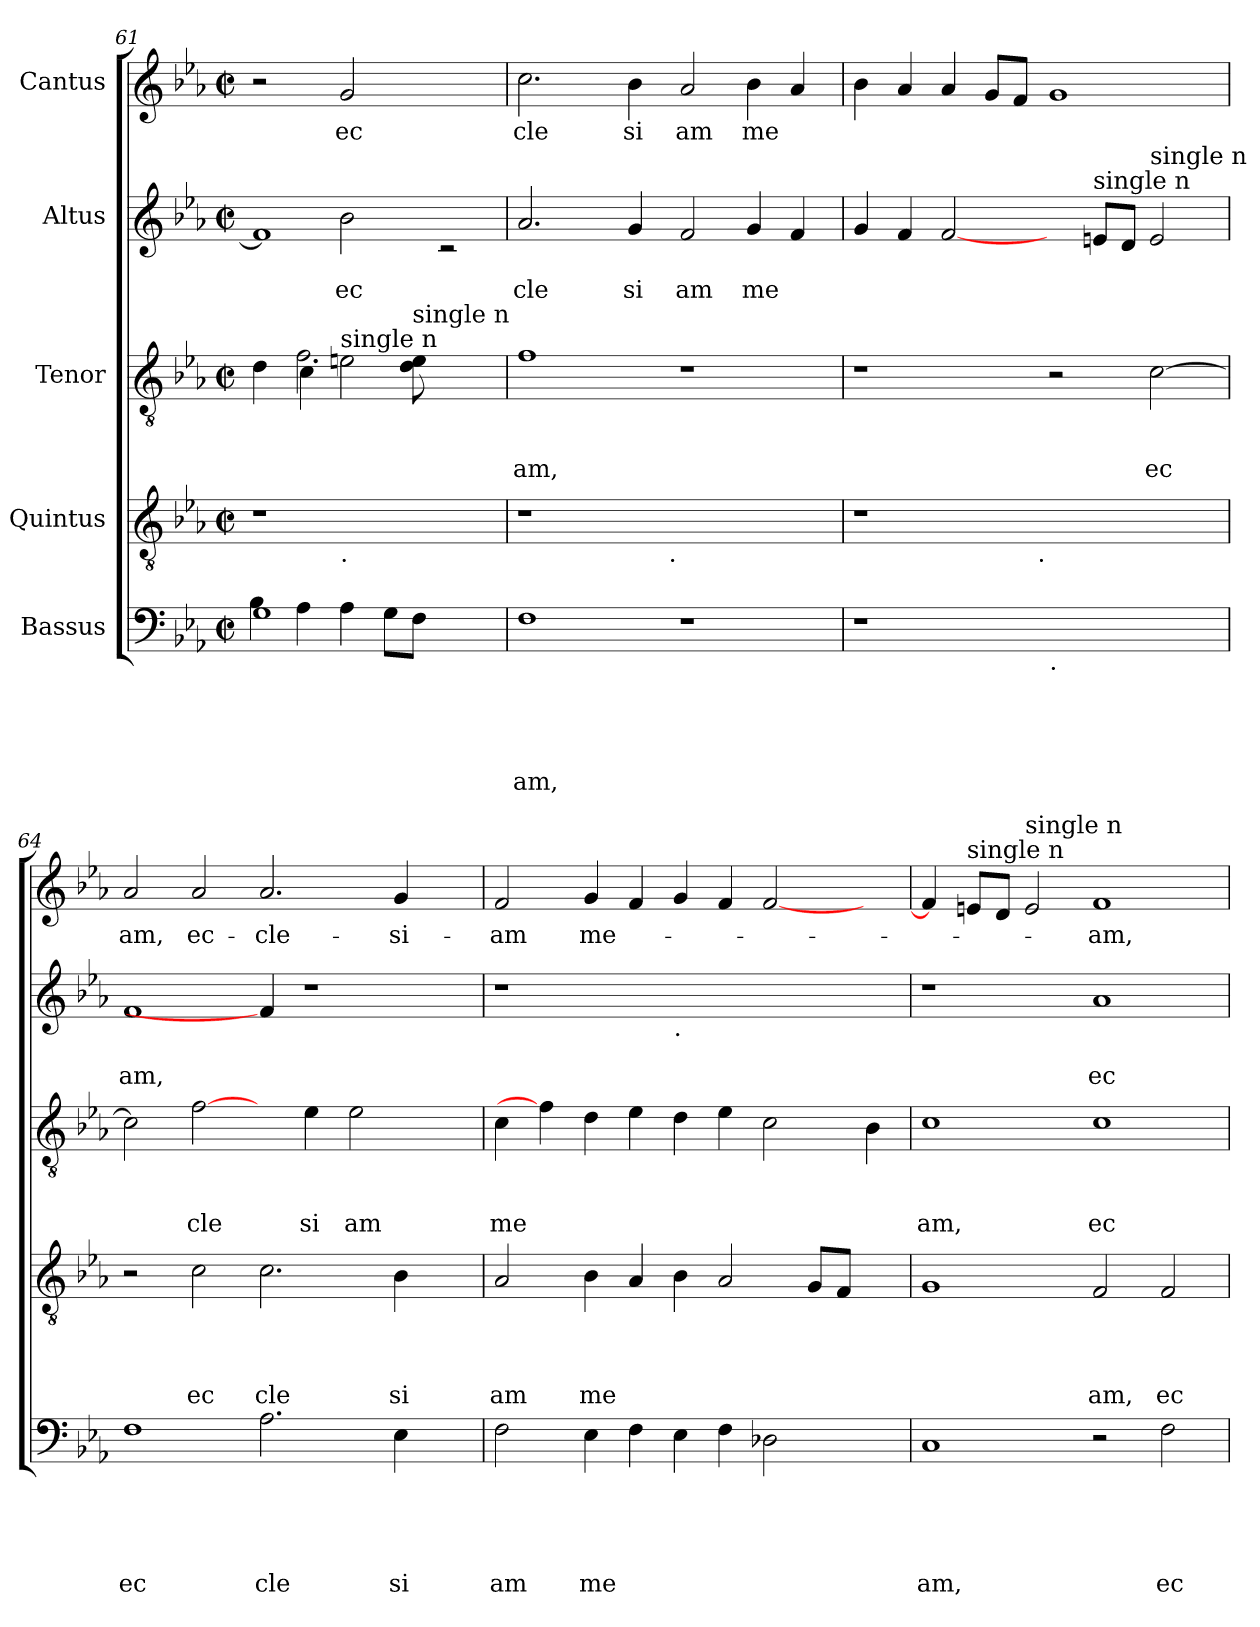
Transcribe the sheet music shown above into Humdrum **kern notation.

**kern	**text	**text	**text	**text	**text	**kern	**text	**text	**text	**text	**kern	**text	**text	**text	**kern	**text	**text	**kern	**text
*part5	*part5	*part5	*part5	*part5	*part5	*part4	*part4	*part4	*part4	*part4	*part3	*part3	*part3	*part3	*part2	*part2	*part2	*part1	*part1
*staff5	*staff5	*staff5	*staff5	*staff5	*staff5	*staff4	*staff4	*staff4	*staff4	*staff4	*staff3	*staff3	*staff3	*staff3	*staff2	*staff2	*staff2	*staff1	*staff1
*I"Bassus	*	*	*	*	*	*I"Quintus	*	*	*	*	*I"Tenor	*	*	*	*I"Altus	*	*	*I"Cantus	*
*clefF4	*	*	*	*	*	*clefGv2	*	*	*	*	*clefGv2	*	*	*	*clefG2	*	*	*clefG2	*
*k[b-e-a-]	*	*	*	*	*	*k[b-e-a-]	*	*	*	*	*k[b-e-a-]	*	*	*	*k[b-e-a-]	*	*	*k[b-e-a-]	*
*E-:	*	*	*	*	*	*E-:	*	*	*	*	*E-:	*	*	*	*E-:	*	*	*E-:	*
*M2/2	*	*	*	*	*	*M2/2	*	*	*	*	*M2/2	*	*	*	*M2/2	*	*	*M2/2	*
*met(c|)	*	*	*	*	*	*met(c|)	*	*	*	*	*met(c|)	*	*	*	*met(c|)	*	*	*met(c|)	*
=61	=61	=61	=61	=61	=61	=61	=61	=61	=61	=61	=61	=61	=61	=61	=61	=61	=61	=61	=61
*^	*	*	*	*	*	*^	*	*	*	*	*^	*	*	*	*^	*	*	*	*
*	*	*	*	*	*	*	*	*	*	*	*	*	*	*^	*	*	*	*	*	*	*	*	*
1G	4B-\	.	.	.	.	.	1r	2ryy	.	.	.	.	4d\	4ryy	2..ryy	.	.	.	1f]	2ryy	.	.	2r	.
.	4A-\	.	.	.	.	.	.	.	.	.	.	.	2.f\	4c\	.	.	.	.	.	.	.	.	.	.
!	!	!	!	!	!	!	!	!	!	!	!	!	!	!LO:TX:a:t=single n	!	!	!	!	!	!	!	!	!	!
!	!	!	!	!	!	!	!	!LO:TX:b:t=.	!	!	!	!	!	!	!	!	!	!	!	!	!	!	!	!
!	!	!	!	!	!	!	!	!	!	!	!	!	!	!	!	!	!	!	!	!	!	!LO:LY:b	!	!LO:LY:b
.	4A-\	.	.	.	.	.	.	1ryy	.	.	.	.	.	2e\	.	.	.	.	.	2b-\	.	ec	2g/	ec
.	8G\L	.	.	.	.	.	.	.	.	.	.	.	.	.	.	.	.	.	.	.	.	.	.	.
!	!	!	!	!	!	!	!	!	!	!	!	!	!	!	!LO:TX:a:t=single n	!	!	!	!	!	!	!	!	!
.	8F\J	.	.	.	.	.	.	.	.	.	.	.	.	.	8d\ 8e\	.	.	.	.	.	.	.	.	.
2ryy	2ryy	.	.	.	.	.	2ryy	.	.	.	.	.	2ryy	2ryy	2ryy	.	.	.	2ryy	2rc	.	.	2ryy	.
=62	=62	=62	=62	=62	=62	=62	=62	=62	=62	=62	=62	=62	=62	=62	=62	=62	=62	=62	=62	=62	=62	=62	=62	=62
!	!	!	!	!	!	!LO:LY:b	!	!	!	!	!	!	!	!	!	!	!	!LO:LY:b	!	!	!	!LO:LY:b	!	!LO:LY:b
*	*	*	*	*	*	*	*	*	*	*	*	*	*v	*v	*v	*	*	*	*	*	*	*	*	*
*v	*v	*	*	*	*	*	*	*	*	*	*	*	*	*	*	*	*v	*v	*	*	*	*
1F	.	.	.	.	-am,	1r	2ryy	.	.	.	.	1f	.	.	-am,	2.a-/	.	cle	2.cc\	cle
.	.	.	.	.	.	.	4...ryy	.	.	.	.	.	.	.	.	.	.	.	.	.
!	!	!	!	!	!	!	!	!	!	!	!	!	!	!	!	!	!	!LO:LY:b	!	!LO:LY:b
.	.	.	.	.	.	.	.	.	.	.	.	.	.	.	.	4g/	.	si	4b-\	si
!	!	!	!	!	!	!	!LO:TX:b:t=.	!	!	!	!	!	!	!	!	!	!	!	!	!
.	.	.	.	.	.	.	1ryy	.	.	.	.	.	.	.	.	.	.	.	.	.
!	!	!	!	!	!	!	!	!	!	!	!	!	!	!	!	!	!	!LO:LY:b	!	!LO:LY:b
1r	.	.	.	.	.	1ryy	.	.	.	.	.	1r	.	.	.	2f/	.	am	2a-/	am
!	!	!	!	!	!	!	!	!	!	!	!	!	!	!	!	!	!	!LO:LY:b	!	!LO:LY:b
.	.	.	.	.	.	.	.	.	.	.	.	.	.	.	.	4g/	.	me	4b-\	me
.	.	.	.	.	.	.	.	.	.	.	.	.	.	.	.	4f/	.	.	4a-/	.
.	.	.	.	.	.	.	32ryy	.	.	.	.	.	.	.	.	.	.	.	.	.
!!LO:PB:g=z
=63	=63	=63	=63	=63	=63	=63	=63	=63	=63	=63	=63	=63	=63	=63	=63	=63	=63	=63	=63	=63
1r	.	.	.	.	.	1r	2ryy	.	.	.	.	1r	.	.	.	4g/	.	.	4b-\	.
.	.	.	.	.	.	.	.	.	.	.	.	.	.	.	.	4f/	.	.	4a-/	.
.	.	.	.	.	.	.	4...ryy	.	.	.	.	.	.	.	.	[2f/	.	.	4a-/	.
.	.	.	.	.	.	.	.	.	.	.	.	.	.	.	.	.	.	.	8g/L	.
.	.	.	.	.	.	.	.	.	.	.	.	.	.	.	.	.	.	.	8f/J	.
!	!	!	!	!	!	!	!LO:TX:b:t=.	!	!	!	!	!	!	!	!	!	!	!	!	!
.	.	.	.	.	.	.	1ryy	.	.	.	.	.	.	.	.	.	.	.	.	.
!LO:TX:b:t=.	!	!	!	!	!	!	!	!	!	!	!	!	!	!	!	!	!	!	!	!
1ryy	.	.	.	.	.	1ryy	.	.	.	.	.	2r	.	.	.	4ryy	.	.	1g	.
!	!	!	!	!	!	!	!	!	!	!	!	!	!	!	!	!LO:TX:a:t=single n	!	!	!	!
.	.	.	.	.	.	.	.	.	.	.	.	.	.	.	.	8e/L	.	.	.	.
.	.	.	.	.	.	.	.	.	.	.	.	.	.	.	.	8d/J	.	.	.	.
!	!	!	!	!	!	!	!	!	!	!	!	!	!	!	!	!LO:TX:a:t=single n	!	!	!	!
!	!	!	!	!	!	!	!	!	!	!	!	!	!	!	!LO:LY:b	!	!	!	!	!
.	.	.	.	.	.	.	.	.	.	.	.	[>2c\	.	.	ec	2e/	.	.	.	.
.	.	.	.	.	.	.	32ryy	.	.	.	.	.	.	.	.	.	.	.	.	.
=64	=64	=64	=64	=64	=64	=64	=64	=64	=64	=64	=64	=64	=64	=64	=64	=64	=64	=64	=64	=64
!	!	!	!	!	!LO:LY:b	!	!	!	!	!	!	!	!	!	!	!	!	!LO:LY:b	!	!LO:LY:b
*	*	*	*	*	*	*v	*v	*	*	*	*	*	*	*	*	*	*	*	*	*
1F	.	.	.	.	ec	2r	.	.	.	.	2c\]	.	.	.	1f	.	am,	2a-/	am,
!	!	!	!	!	!	!	!	!	!	!LO:LY:b	!	!	!	!LO:LY:b	!	!	!	!	!LO:LY:b
.	.	.	.	.	.	2c\	.	.	.	ec	[2f\	.	.	cle	.	.	.	2a-/	ec-
!	!	!	!	!	!LO:LY:b	!	!	!	!	!LO:LY:b	!	!	!	!	!	!	!	!	!LO:LY:b
2.A-\	.	.	.	.	cle	2.c\	.	.	.	cle	4ryy	.	.	.	4f/]	.	.	2.a-/	-cle-
!	!	!	!	!	!	!	!	!	!	!	!	!	!	!LO:LY:b	!	!	!	!	!
.	.	.	.	.	.	.	.	.	.	.	4e-\	.	.	si	1r	.	.	.	.
!	!	!	!	!	!	!	!	!	!	!	!	!	!	!LO:LY:b	!	!	!	!	!
.	.	.	.	.	.	.	.	.	.	.	2e-\	.	.	am	.	.	.	.	.
!	!	!	!	!	!LO:LY:b	!	!	!	!	!LO:LY:b	!	!	!	!	!	!	!	!	!LO:LY:b
4E-\	.	.	.	.	si	4B-\	.	.	.	si	.	.	.	.	.	.	.	4g/	-si-
4ryy	.	.	.	.	.	4ryy	.	.	.	.	4ryy	.	.	.	.	.	.	4ryy	.
=65	=65	=65	=65	=65	=65	=65	=65	=65	=65	=65	=65	=65	=65	=65	=65	=65	=65	=65	=65
!	!	!	!	!	!LO:LY:b	!	!	!	!	!LO:LY:b	!	!	!	!LO:LY:b	!	!	!	!	!LO:LY:b
2F\	.	.	.	.	am	2A-/	.	.	.	am	4c\	.	.	me	1r	.	.	2f/	-am
.	.	.	.	.	.	.	.	.	.	.	4f\]	.	.	.	.	.	.	.	.
!	!	!	!	!	!LO:LY:b	!	!	!	!	!LO:LY:b	!	!	!	!	!	!	!	!	!LO:LY:b
4E-\	.	.	.	.	me	4B-\	.	.	.	me	4d\	.	.	.	.	.	.	4g/	me-
4F\	.	.	.	.	.	4A-/	.	.	.	.	4e-\	.	.	.	.	.	.	4f/	.
!	!	!	!	!	!	!	!	!	!	!	!	!	!	!	!LO:TX:b:t=.	!	!	!	!
4E-\	.	.	.	.	.	4B-\	.	.	.	.	4d\	.	.	.	1ryy	.	.	4g/	.
4F\	.	.	.	.	.	2A-/	.	.	.	.	4e-\	.	.	.	.	.	.	4f/	.
2D-X\	.	.	.	.	.	.	.	.	.	.	2c\	.	.	.	.	.	.	[<2f/	.
.	.	.	.	.	.	8G/L	.	.	.	.	.	.	.	.	.	.	.	.	.
.	.	.	.	.	.	8F/J	.	.	.	.	.	.	.	.	.	.	.	.	.
4ryy	.	.	.	.	.	4ryy	.	.	.	.	4B-\	.	.	.	4ryy	.	.	4ryy	.
=66	=66	=66	=66	=66	=66	=66	=66	=66	=66	=66	=66	=66	=66	=66	=66	=66	=66	=66	=66
!	!	!	!	!	!LO:LY:b	!	!	!	!	!	!	!	!	!LO:LY:b	!	!	!	!	!
1C	.	.	.	.	am,	1G	.	.	.	.	1c	.	.	am,	1r	.	.	4f/]	.
!	!	!	!	!	!	!	!	!	!	!	!	!	!	!	!	!	!	!LO:TX:a:t=single n	!
.	.	.	.	.	.	.	.	.	.	.	.	.	.	.	.	.	.	8e/L	.
.	.	.	.	.	.	.	.	.	.	.	.	.	.	.	.	.	.	8d/J	.
!	!	!	!	!	!	!	!	!	!	!	!	!	!	!	!	!	!	!LO:TX:a:t=single n	!
.	.	.	.	.	.	.	.	.	.	.	.	.	.	.	.	.	.	2e/	.
!	!	!	!	!	!	!	!	!	!	!LO:LY:b	!	!	!	!LO:LY:b	!	!	!LO:LY:b	!	!LO:LY:b
2r	.	.	.	.	.	2F/	.	.	.	am,	1c	.	.	ec	1a-	.	ec	1f	-am,
!	!	!	!	!	!LO:LY:b	!	!	!	!	!LO:LY:b	!	!	!	!	!	!	!	!	!
2F\	.	.	.	.	ec	2F/	.	.	.	ec	.	.	.	.	.	.	.	.	.
=	=	=	=	=	=	=	=	=	=	=	=	=	=	=	=	=	=	=	=
*-	*-	*-	*-	*-	*-	*-	*-	*-	*-	*-	*-	*-	*-	*-	*-	*-	*-	*-	*-
